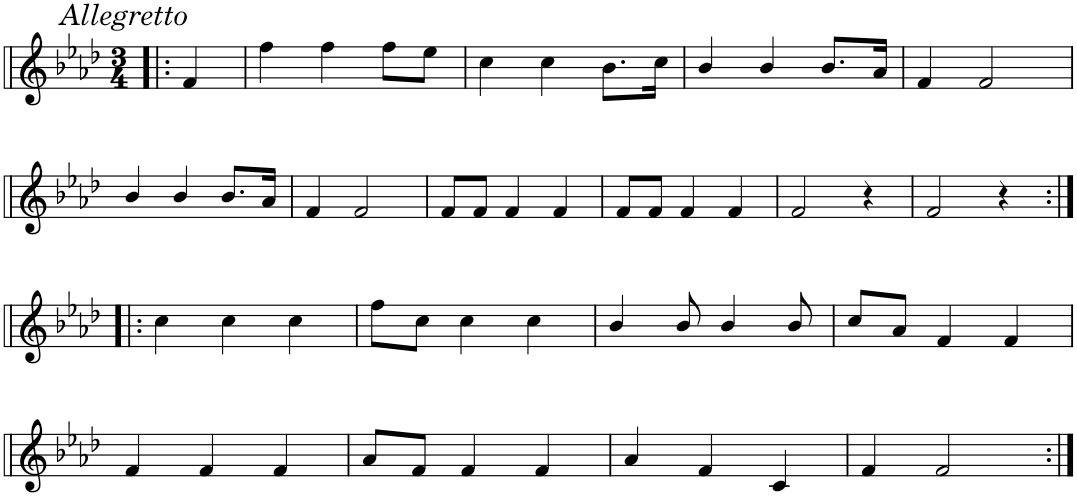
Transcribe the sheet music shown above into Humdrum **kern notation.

**kern
*part1
*staff1
*I"Voice
*I'Vo.
*clefG2
*k[b-e-a-d-]
*M3/4
=!|:
!LO:TX:a:i:t=Allegretto
4f'~/
=1
4ff'~\
4ff'~\
8ff'~\L
8ee-'~\J
=2
4cc'~\
4cc'~\
8.b-'~\L
16cc'~\Jk
=3
4b-'~/
4b-'~/
8.b-'~/L
16a-'~/Jk
=4
4f'~/
2f/
!!LO:LB:g=z
=5
4b-'~/
4b-'~/
8.b-'~/L
16a-'~/Jk
=6
4f'~/
2f/
=7
8f'~/L
8f'~/J
4f'~/
4f'~/
=8
8f'~/L
8f'~/J
4f'~/
4f'~/
=9
2f/
4r
=10
2f/
4r
!!LO:LB:g=z
=11:|!|:
4cc'~\
4cc'~\
4cc'~\
=12
8ff'~\L
8cc'~\J
4cc'~\
4cc'~\
=13
4b-'~/
8b-'~/
4b-'~/
8b-'~/
=14
8cc'~/L
8a-'~/J
4f'~/
4f'~/
!!LO:LB:g=z
=15
4f'~/
4f'~/
4f'~/
=16
8a-'~/L
8f'~/J
4f'~/
4f'~/
=17
4a-'~/
4f'~/
4c'~/
=18
4f'~/
2f;</
=:|!
*-
